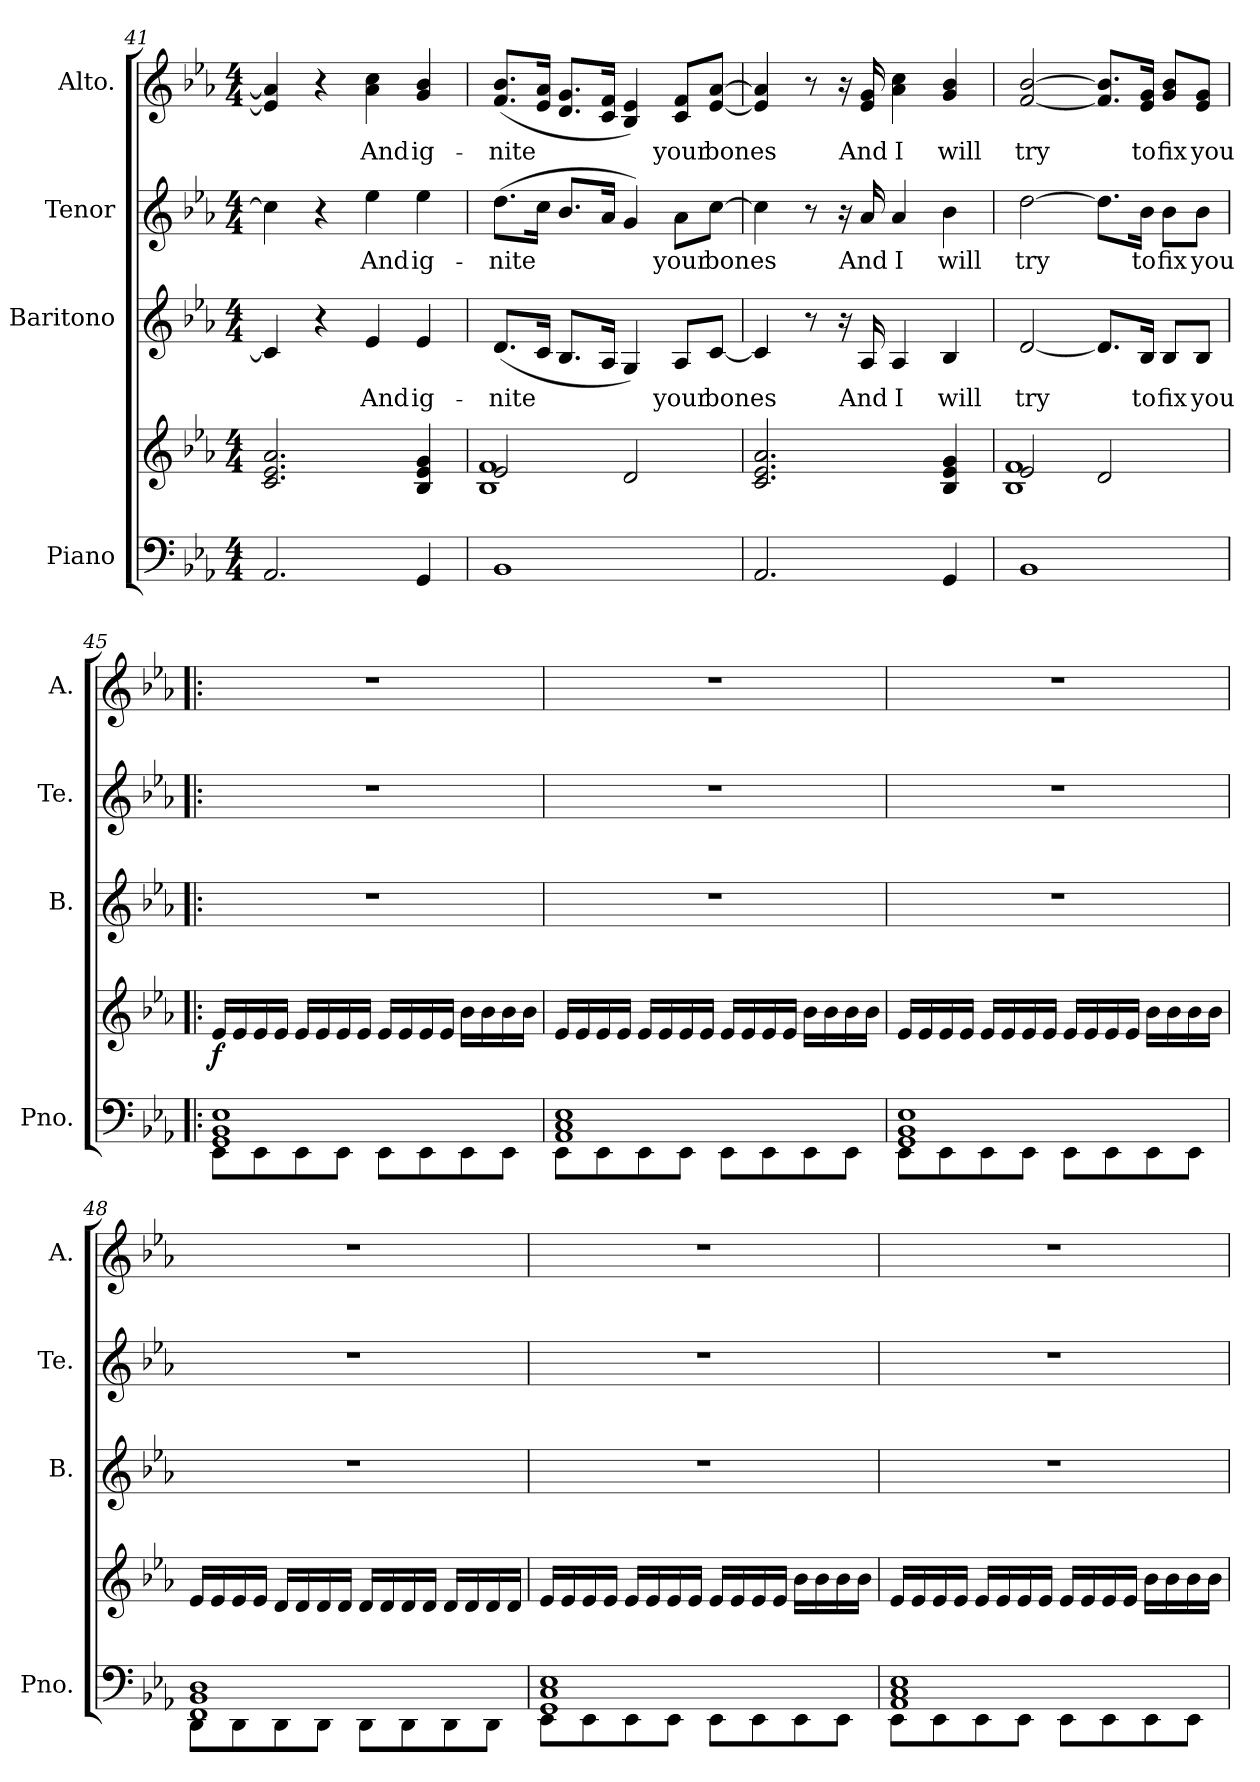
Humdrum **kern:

**kern	**kern	**dynam	**kern	**text	**kern	**text	**kern	**text
*part4	*part4	*part4	*part3	*part3	*part2	*part2	*part1	*part1
*staff5	*staff4	*staff4/5	*staff3	*staff3	*staff2	*staff2	*staff1	*staff1
*I"Piano	*	*	*I"Baritono	*	*I"Tenor	*	*I"Alto.	*
*I'Pno.	*	*	*I'B.	*	*I'Te.	*	*I'A.	*
*clefF4	*clefG2	*	*clefG2	*	*clefG2	*	*clefG2	*
*k[b-e-a-]	*k[b-e-a-]	*	*k[b-e-a-]	*	*k[b-e-a-]	*	*k[b-e-a-]	*
*M4/4	*M4/4	*	*M4/4	*	*M4/4	*	*M4/4	*
=41	=41	=41	=41	=41	=41	=41	=41	=41
2.AA-/	2.c/ 2.e-/ 2.a-/	.	4c/]	.	4cc\]	.	4e-/] 4a-/]	.
.	.	.	4r	.	4r	.	4r	.
!	!	!	!	!LO:LY:b	!	!LO:LY:b	!	!LO:LY:b
.	.	.	4e-/	And	4ee-\	And	4a-\ 4cc\	And
!	!	!	!	!LO:LY:b	!	!LO:LY:b	!	!LO:LY:b
4GG/	4B-/ 4e-/ 4g/	.	4e-/	ig-	4ee-\	ig-	4g/ 4b-/	ig-
=42	=42	=42	=42	=42	=42	=42	=42	=42
*	*^	*	*	*	*	*	*	*
!	!	!	!	!	!LO:LY:b	!	!LO:LY:b	!	!LO:LY:b
1BB-	2e-/	1B- 1f	.	(8.d/L	-nite	(8.dd\L	-nite	(8.f/ 8.b-/L	-nite
.	.	.	.	16c/Jk	.	16cc\Jk	.	16e-/ 16a-/Jk	.
.	.	.	.	8.B-/L	.	8.b-/L	.	8.d/ 8.g/L	.
.	.	.	.	16A-/Jk	.	16a-/Jk	.	16c/ 16f/Jk	.
.	2d/	.	.	4G/)	.	4g/)	.	4B-/ 4e-/)	.
!	!	!	!	!	!LO:LY:b	!	!LO:LY:b	!	!LO:LY:b
.	.	.	.	8A-/L	your	8a-\L	your	8c/ 8f/L	your
!	!	!	!	!	!LO:LY:b	!	!LO:LY:b	!	!LO:LY:b
.	.	.	.	[8c/J	bones	[8cc\J	bones	[8e-/ [8a-/J	bones
*	*v	*v	*	*	*	*	*	*	*
=43	=43	=43	=43	=43	=43	=43	=43	=43
2.AA-/	2.c/ 2.e-/ 2.a-/	.	4c/]	.	4cc\]	.	4e-/] 4a-/]	.
.	.	.	8r	.	8r	.	8r	.
.	.	.	16r	.	16r	.	16r	.
!	!	!	!	!LO:LY:b	!	!LO:LY:b	!	!LO:LY:b
.	.	.	16A-/	And	16a-/	And	16e-/ 16g/	And
!	!	!	!	!LO:LY:b	!	!LO:LY:b	!	!LO:LY:b
.	.	.	4A-/	I	4a-/	I	4a-\ 4cc\	I
!	!	!	!	!LO:LY:b	!	!LO:LY:b	!	!LO:LY:b
4GG/	4B-/ 4e-/ 4g/	.	4B-/	will	4b-\	will	4g/ 4b-/	will
=44	=44	=44	=44	=44	=44	=44	=44	=44
*	*^	*	*	*	*	*	*	*
!	!	!	!	!	!LO:LY:b	!	!LO:LY:b	!	!LO:LY:b
1BB-	2e-/	1B- 1f	.	[2d/	try	[2dd\	try	[2f/ [2b-/	try
.	2d/	.	.	8.d/L]	.	8.dd\L]	.	8.f/] 8.b-/]L	.
!	!	!	!	!	!LO:LY:b	!	!LO:LY:b	!	!LO:LY:b
.	.	.	.	16B-/Jk	to	16b-\Jk	to	16e-/ 16g/Jk	to
!	!	!	!	!	!LO:LY:b	!	!LO:LY:b	!	!LO:LY:b
.	.	.	.	8B-/L	fix	8b-\L	fix	8g/ 8b-/L	fix
!	!	!	!	!	!LO:LY:b	!	!LO:LY:b	!	!LO:LY:b
.	.	.	.	8B-/J	you	8b-\J	you	8e-/ 8g/J	you
*	*v	*v	*	*	*	*	*	*	*
!!LO:PB:g=z
=45!|:	=45!|:	=45!|:	=45!|:	=45!|:	=45!|:	=45!|:	=45!|:	=45!|:
*^	*	*	*	*	*	*	*	*
!	!	!	!LO:DY:b	!	!	!	!	!	!
1GG 1BB- 1E-	8EE-\L	16e-/LL	f	1r	.	1r	.	1r	.
.	.	16e-/	.	.	.	.	.	.	.
.	8EE-\	16e-/	.	.	.	.	.	.	.
.	.	16e-/JJ	.	.	.	.	.	.	.
.	8EE-\	16e-/LL	.	.	.	.	.	.	.
.	.	16e-/	.	.	.	.	.	.	.
.	8EE-\J	16e-/	.	.	.	.	.	.	.
.	.	16e-/JJ	.	.	.	.	.	.	.
.	8EE-\L	16e-/LL	.	.	.	.	.	.	.
.	.	16e-/	.	.	.	.	.	.	.
.	8EE-\	16e-/	.	.	.	.	.	.	.
.	.	16e-/JJ	.	.	.	.	.	.	.
.	8EE-\	16b-\LL	.	.	.	.	.	.	.
.	.	16b-\	.	.	.	.	.	.	.
.	8EE-\J	16b-\	.	.	.	.	.	.	.
.	.	16b-\JJ	.	.	.	.	.	.	.
=46	=46	=46	=46	=46	=46	=46	=46	=46	=46
1AA- 1C 1E-	8EE-\L	16e-/LL	.	1r	.	1r	.	1r	.
.	.	16e-/	.	.	.	.	.	.	.
.	8EE-\	16e-/	.	.	.	.	.	.	.
.	.	16e-/JJ	.	.	.	.	.	.	.
.	8EE-\	16e-/LL	.	.	.	.	.	.	.
.	.	16e-/	.	.	.	.	.	.	.
.	8EE-\J	16e-/	.	.	.	.	.	.	.
.	.	16e-/JJ	.	.	.	.	.	.	.
.	8EE-\L	16e-/LL	.	.	.	.	.	.	.
.	.	16e-/	.	.	.	.	.	.	.
.	8EE-\	16e-/	.	.	.	.	.	.	.
.	.	16e-/JJ	.	.	.	.	.	.	.
.	8EE-\	16b-\LL	.	.	.	.	.	.	.
.	.	16b-\	.	.	.	.	.	.	.
.	8EE-\J	16b-\	.	.	.	.	.	.	.
.	.	16b-\JJ	.	.	.	.	.	.	.
=47	=47	=47	=47	=47	=47	=47	=47	=47	=47
1GG 1BB- 1E-	8EE-\L	16e-/LL	.	1r	.	1r	.	1r	.
.	.	16e-/	.	.	.	.	.	.	.
.	8EE-\	16e-/	.	.	.	.	.	.	.
.	.	16e-/JJ	.	.	.	.	.	.	.
.	8EE-\	16e-/LL	.	.	.	.	.	.	.
.	.	16e-/	.	.	.	.	.	.	.
.	8EE-\J	16e-/	.	.	.	.	.	.	.
.	.	16e-/JJ	.	.	.	.	.	.	.
.	8EE-\L	16e-/LL	.	.	.	.	.	.	.
.	.	16e-/	.	.	.	.	.	.	.
.	8EE-\	16e-/	.	.	.	.	.	.	.
.	.	16e-/JJ	.	.	.	.	.	.	.
.	8EE-\	16b-\LL	.	.	.	.	.	.	.
.	.	16b-\	.	.	.	.	.	.	.
.	8EE-\J	16b-\	.	.	.	.	.	.	.
.	.	16b-\JJ	.	.	.	.	.	.	.
!!LO:LB:g=z
=48	=48	=48	=48	=48	=48	=48	=48	=48	=48
1FF 1BB- 1D	8DD\L	16e-/LL	.	1r	.	1r	.	1r	.
.	.	16e-/	.	.	.	.	.	.	.
.	8DD\	16e-/	.	.	.	.	.	.	.
.	.	16e-/JJ	.	.	.	.	.	.	.
.	8DD\	16d/LL	.	.	.	.	.	.	.
.	.	16d/	.	.	.	.	.	.	.
.	8DD\J	16d/	.	.	.	.	.	.	.
.	.	16d/JJ	.	.	.	.	.	.	.
.	8DD\L	16d/LL	.	.	.	.	.	.	.
.	.	16d/	.	.	.	.	.	.	.
.	8DD\	16d/	.	.	.	.	.	.	.
.	.	16d/JJ	.	.	.	.	.	.	.
.	8DD\	16d/LL	.	.	.	.	.	.	.
.	.	16d/	.	.	.	.	.	.	.
.	8DD\J	16d/	.	.	.	.	.	.	.
.	.	16d/JJ	.	.	.	.	.	.	.
=49	=49	=49	=49	=49	=49	=49	=49	=49	=49
1GG 1C 1E-	8EE-\L	16e-/LL	.	1r	.	1r	.	1r	.
.	.	16e-/	.	.	.	.	.	.	.
.	8EE-\	16e-/	.	.	.	.	.	.	.
.	.	16e-/JJ	.	.	.	.	.	.	.
.	8EE-\	16e-/LL	.	.	.	.	.	.	.
.	.	16e-/	.	.	.	.	.	.	.
.	8EE-\J	16e-/	.	.	.	.	.	.	.
.	.	16e-/JJ	.	.	.	.	.	.	.
.	8EE-\L	16e-/LL	.	.	.	.	.	.	.
.	.	16e-/	.	.	.	.	.	.	.
.	8EE-\	16e-/	.	.	.	.	.	.	.
.	.	16e-/JJ	.	.	.	.	.	.	.
.	8EE-\	16b-\LL	.	.	.	.	.	.	.
.	.	16b-\	.	.	.	.	.	.	.
.	8EE-\J	16b-\	.	.	.	.	.	.	.
.	.	16b-\JJ	.	.	.	.	.	.	.
=50	=50	=50	=50	=50	=50	=50	=50	=50	=50
1AA- 1C 1E-	8EE-\L	16e-/LL	.	1r	.	1r	.	1r	.
.	.	16e-/	.	.	.	.	.	.	.
.	8EE-\	16e-/	.	.	.	.	.	.	.
.	.	16e-/JJ	.	.	.	.	.	.	.
.	8EE-\	16e-/LL	.	.	.	.	.	.	.
.	.	16e-/	.	.	.	.	.	.	.
.	8EE-\J	16e-/	.	.	.	.	.	.	.
.	.	16e-/JJ	.	.	.	.	.	.	.
.	8EE-\L	16e-/LL	.	.	.	.	.	.	.
.	.	16e-/	.	.	.	.	.	.	.
.	8EE-\	16e-/	.	.	.	.	.	.	.
.	.	16e-/JJ	.	.	.	.	.	.	.
.	8EE-\	16b-\LL	.	.	.	.	.	.	.
.	.	16b-\	.	.	.	.	.	.	.
.	8EE-\J	16b-\	.	.	.	.	.	.	.
.	.	16b-\JJ	.	.	.	.	.	.	.
*v	*v	*	*	*	*	*	*	*	*
=	=	=	=	=	=	=	=	=
*-	*-	*-	*-	*-	*-	*-	*-	*-
